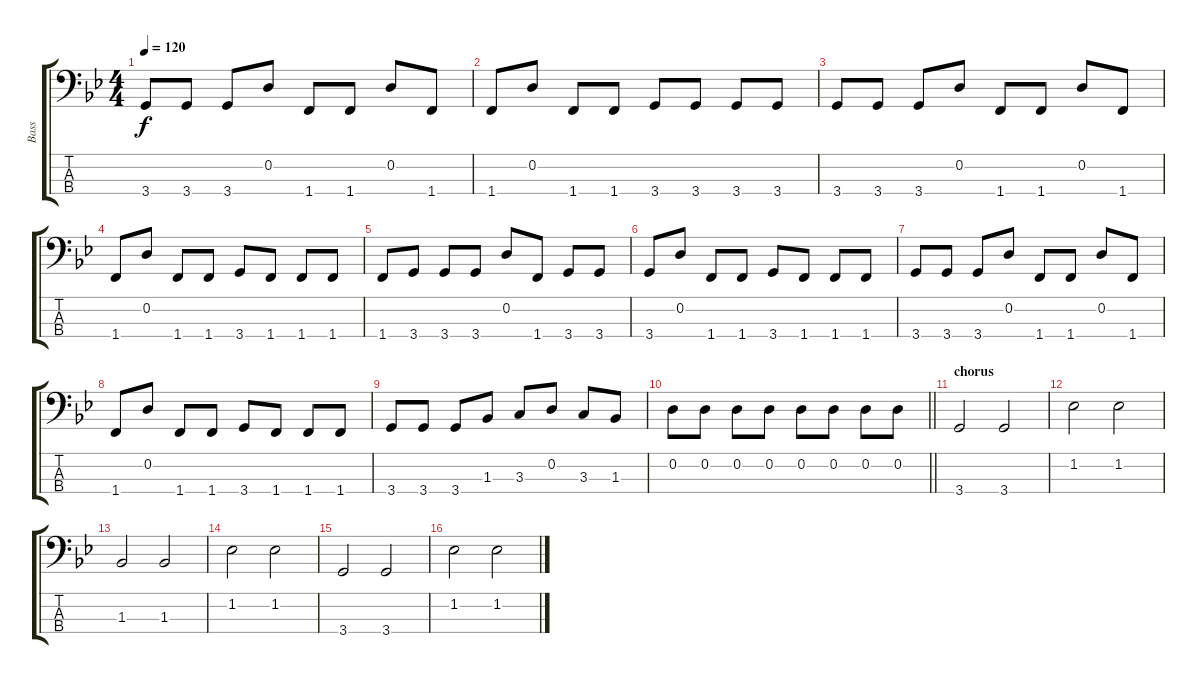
\track ("Bass" "Bass") {instrument acousticbass}
\staff {score tabs}
\tuning (G2 D2 A1 E1) {hide}
\ts (4 4)
\tempo 120
\clef f4
\ks gminor
3.4.8{dy f} 3.4.8 3.4.8 0.2.8 1.4.8 1.4.8 0.2.8 1.4.8 |
1.4.8 0.2.8 1.4.8 1.4.8 3.4.8 3.4.8 3.4.8 3.4.8 |
3.4.8 3.4.8 3.4.8 0.2.8 1.4.8 1.4.8 0.2.8 1.4.8 |
1.4.8 0.2.8 1.4.8 1.4.8 3.4.8 1.4.8 1.4.8 1.4.8 |
1.4.8 3.4.8 3.4.8 3.4.8 0.2.8 1.4.8 3.4.8 3.4.8 |
3.4.8 0.2.8 1.4.8 1.4.8 3.4.8 1.4.8 1.4.8 1.4.8 |
3.4.8 3.4.8 3.4.8 0.2.8 1.4.8 1.4.8 0.2.8 1.4.8 |
1.4.8 0.2.8 1.4.8 1.4.8 3.4.8 1.4.8 1.4.8 1.4.8 |
3.4.8 3.4.8 3.4.8 1.3.8 3.3.8 0.2.8 3.3.8 1.3.8 |
\barLineRight lightlight
0.2.8 0.2.8 0.2.8 0.2.8 0.2.8 0.2.8 0.2.8 0.2.8 |
\section ("" "chorus ")
3.4.2 3.4.2 |
1.2.2 1.2.2 |
1.3.2 1.3.2 |
1.2.2 1.2.2 |
3.4.2 3.4.2 |
1.2.2 1.2.2
